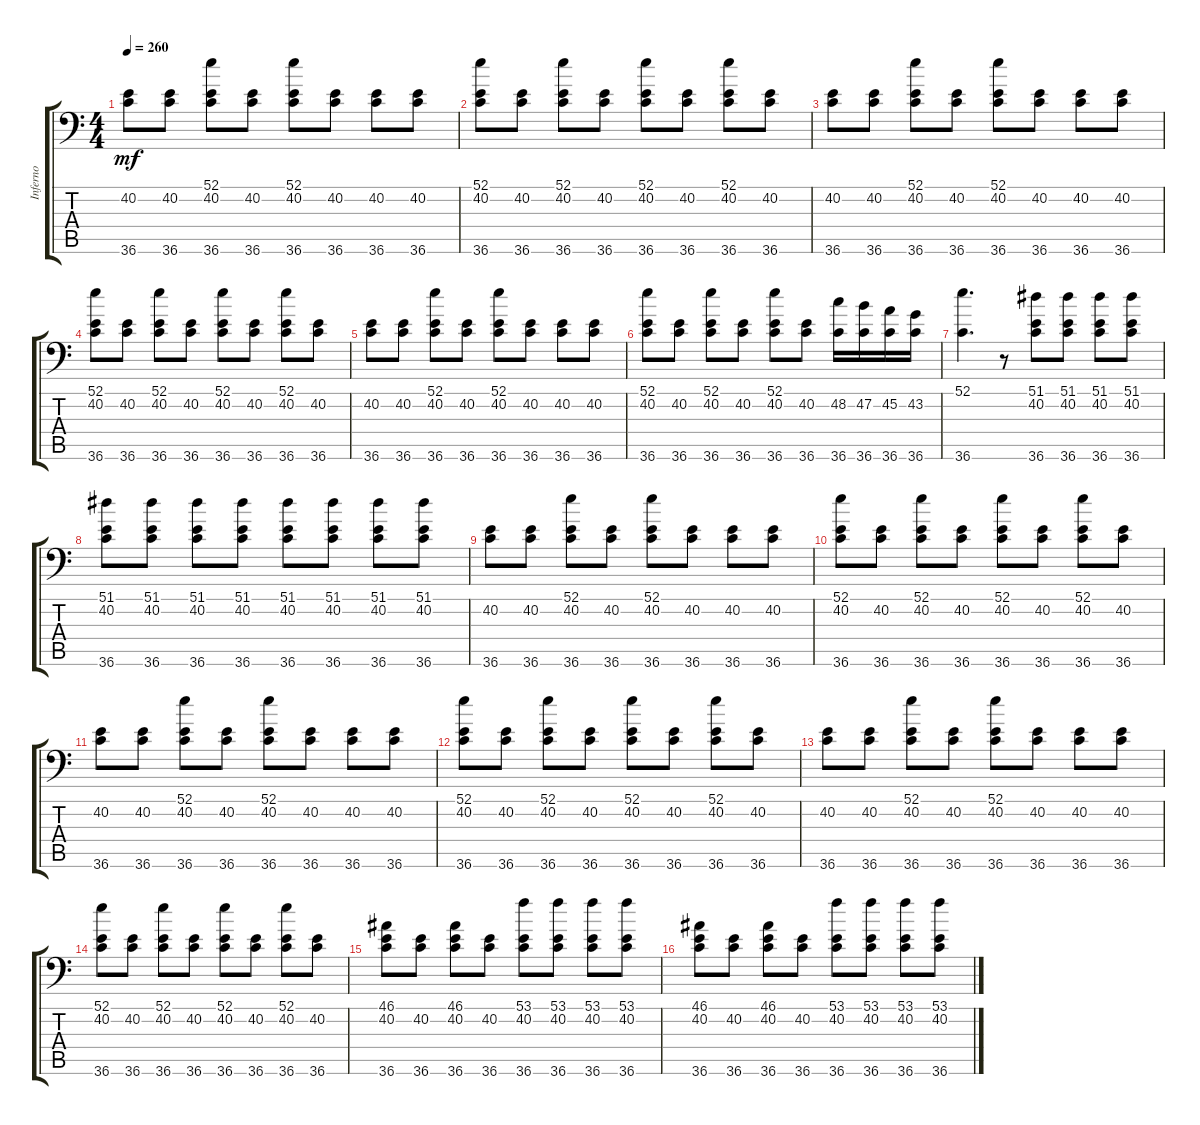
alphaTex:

\track ("Inferno" "Inferno") {instrument acousticgrandpiano}
\staff {score tabs}
\tuning (C-1 C-1 C-1 C-1 C-1 C-1) {hide}
\ts (4 4)
\tempo 260
\clef f4
\ks c
(40.2 36.6).8{dy mf} (40.2 36.6).8 (52.1 40.2 36.6).8 (40.2 36.6).8 (52.1 40.2 36.6).8 (40.2 36.6).8 (40.2 36.6).8 (40.2 36.6).8 |
(52.1 40.2 36.6).8 (40.2 36.6).8 (52.1 40.2 36.6).8 (40.2 36.6).8 (52.1 40.2 36.6).8 (40.2 36.6).8 (52.1 40.2 36.6).8 (40.2 36.6).8 |
(40.2 36.6).8 (40.2 36.6).8 (52.1 40.2 36.6).8 (40.2 36.6).8 (52.1 40.2 36.6).8 (40.2 36.6).8 (40.2 36.6).8 (40.2 36.6).8 |
(52.1 40.2 36.6).8 (40.2 36.6).8 (52.1 40.2 36.6).8 (40.2 36.6).8 (52.1 40.2 36.6).8 (40.2 36.6).8 (52.1 40.2 36.6).8 (40.2 36.6).8 |
(40.2 36.6).8 (40.2 36.6).8 (52.1 40.2 36.6).8 (40.2 36.6).8 (52.1 40.2 36.6).8 (40.2 36.6).8 (40.2 36.6).8 (40.2 36.6).8 |
(52.1 40.2 36.6).8 (40.2 36.6).8 (52.1 40.2 36.6).8 (40.2 36.6).8 (52.1 40.2 36.6).8 (40.2 36.6).8 (48.2 36.6).16 (47.2 36.6).16 (45.2 36.6).16 (43.2 36.6).16 |
(52.1 36.6).4{d} r.8 (51.1 40.2 36.6).8 (51.1 40.2 36.6).8 (51.1 40.2 36.6).8 (51.1 40.2 36.6).8 |
(51.1 40.2 36.6).8 (51.1 40.2 36.6).8 (51.1 40.2 36.6).8 (51.1 40.2 36.6).8 (51.1 40.2 36.6).8 (51.1 40.2 36.6).8 (51.1 40.2 36.6).8 (51.1 40.2 36.6).8 |
(40.2 36.6).8 (40.2 36.6).8 (52.1 40.2 36.6).8 (40.2 36.6).8 (52.1 40.2 36.6).8 (40.2 36.6).8 (40.2 36.6).8 (40.2 36.6).8 |
(52.1 40.2 36.6).8 (40.2 36.6).8 (52.1 40.2 36.6).8 (40.2 36.6).8 (52.1 40.2 36.6).8 (40.2 36.6).8 (52.1 40.2 36.6).8 (40.2 36.6).8 |
(40.2 36.6).8 (40.2 36.6).8 (52.1 40.2 36.6).8 (40.2 36.6).8 (52.1 40.2 36.6).8 (40.2 36.6).8 (40.2 36.6).8 (40.2 36.6).8 |
(52.1 40.2 36.6).8 (40.2 36.6).8 (52.1 40.2 36.6).8 (40.2 36.6).8 (52.1 40.2 36.6).8 (40.2 36.6).8 (52.1 40.2 36.6).8 (40.2 36.6).8 |
(40.2 36.6).8 (40.2 36.6).8 (52.1 40.2 36.6).8 (40.2 36.6).8 (52.1 40.2 36.6).8 (40.2 36.6).8 (40.2 36.6).8 (40.2 36.6).8 |
(52.1 40.2 36.6).8 (40.2 36.6).8 (52.1 40.2 36.6).8 (40.2 36.6).8 (52.1 40.2 36.6).8 (40.2 36.6).8 (52.1 40.2 36.6).8 (40.2 36.6).8 |
(46.1 40.2 36.6).8 (40.2 36.6).8 (46.1 40.2 36.6).8 (40.2 36.6).8 (53.1 40.2 36.6).8 (53.1 40.2 36.6).8 (53.1 40.2 36.6).8 (53.1 40.2 36.6).8 |
(46.1 40.2 36.6).8 (40.2 36.6).8 (46.1 40.2 36.6).8 (40.2 36.6).8 (53.1 40.2 36.6).8 (53.1 40.2 36.6).8 (53.1 40.2 36.6).8 (53.1 40.2 36.6).8
